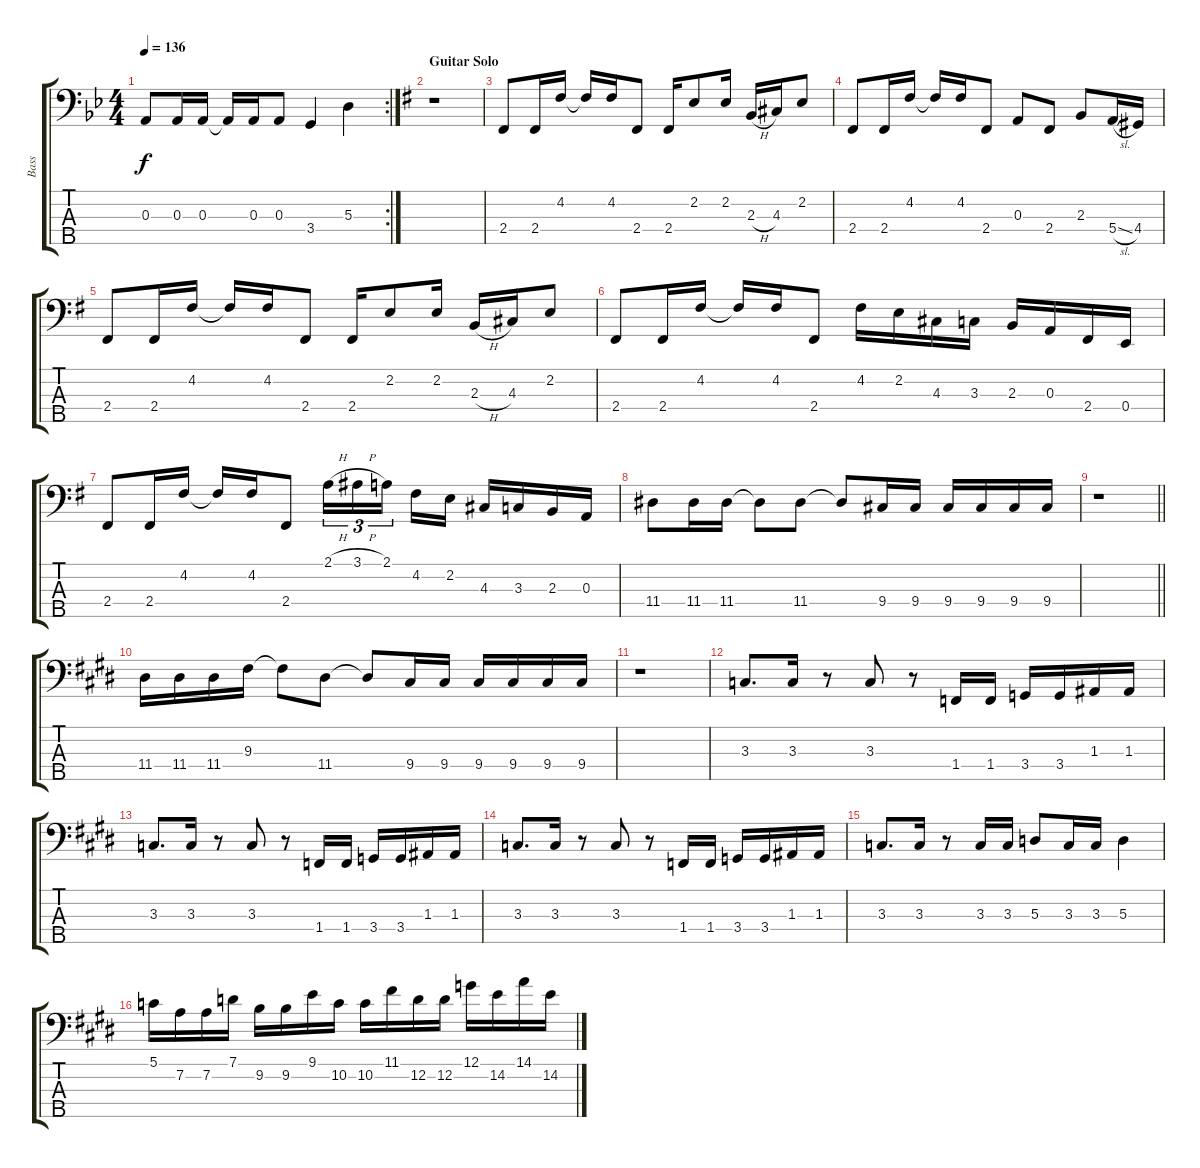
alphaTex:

\track ("Bass" "Bass") {instrument electricbassfinger}
\staff {score tabs}
\tuning (G2 D2 A1 E1 B0) {hide}
\rc 2
\ts (4 4)
\tempo 136
\clef f4
\ks bb
0.3.8{dy f} 0.3.16 0.3.16 0.3{t}.16 0.3.16 0.3.8 3.4.4 5.3.4 |
\section ("" "Guitar Solo")
\ks g
r.1 |
2.4.8 2.4.16 4.2.16 4.2{t}.16 4.2.16 2.4.8 2.4.16 2.2.8 2.2.16 2.3{h}.16 4.3.16 2.2.8 |
2.4.8 2.4.16 4.2.16 4.2{t}.16 4.2.16 2.4.8 0.3.8 2.4.8 2.3.8 5.4{sl}.16 4.4.16 |
2.4.8 2.4.16 4.2.16 4.2{t}.16 4.2.16 2.4.8 2.4.16 2.2.8 2.2.16 2.3{h}.16 4.3.16 2.2.8 |
2.4.8 2.4.16 4.2.16 4.2{t}.16 4.2.16 2.4.8 4.2.16 2.2.16 4.3.16 3.3.16 2.3.16 0.3.16 2.4.16 0.4.16 |
2.4.8 2.4.16 4.2.16 4.2{t}.16 4.2.16 2.4.8 2.1{h}.16{tu (3 2)} 3.1{h}.16{tu (3 2)} 2.1.16{tu (3 2) beam splitsecondary} 4.2.16 2.2.16 4.3.16 3.3.16 2.3.16 0.3.16 |
11.4.8 11.4.16 11.4.16 11.4{t}.8 11.4.8 11.4{t}.8 9.4.16 9.4.16 9.4.16 9.4.16 9.4.16 9.4.16 |
\barLineRight lightlight
r.1 |
\ks e
11.4.16 11.4.16 11.4.16 9.3.16 9.3{t}.8 11.4.8 11.4{t}.8 9.4.16 9.4.16 9.4.16 9.4.16 9.4.16 9.4.16 |
r.1 |
3.3.8{d} 3.3.16 r.8 3.3.8 r.8 1.4.16 1.4.16 3.4.16 3.4.16 1.3.16 1.3.16 |
3.3.8{d} 3.3.16 r.8 3.3.8 r.8 1.4.16 1.4.16 3.4.16 3.4.16 1.3.16 1.3.16 |
3.3.8{d} 3.3.16 r.8 3.3.8 r.8 1.4.16 1.4.16 3.4.16 3.4.16 1.3.16 1.3.16 |
3.3.8{d} 3.3.16 r.8 3.3.16 3.3.16 5.3.8 3.3.16 3.3.16 5.3.4 |
5.1.16 7.2.16 7.2.16 7.1.16 9.2.16 9.2.16 9.1.16 10.2.16 10.2.16 11.1.16 12.2.16 12.2.16 12.1.16 14.2.16 14.1.16 14.2.16
